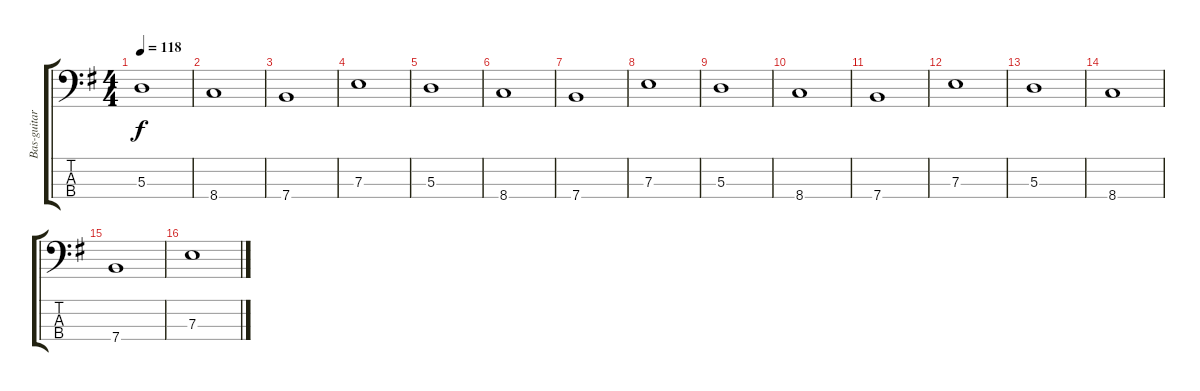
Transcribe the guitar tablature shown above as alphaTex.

\track ("Bas-guitar" "Bas-guitar") {instrument electricbassfinger}
\staff {score tabs}
\tuning (G2 D2 A1 E1) {hide}
\ts (4 4)
\tempo 118
\clef f4
\ks eminor
5.3.1{dy f} |
8.4.1 |
7.4.1 |
7.3.1 |
5.3.1 |
8.4.1 |
7.4.1 |
7.3.1 |
5.3.1 |
8.4.1 |
7.4.1 |
7.3.1 |
5.3.1 |
8.4.1 |
7.4.1 |
7.3.1
